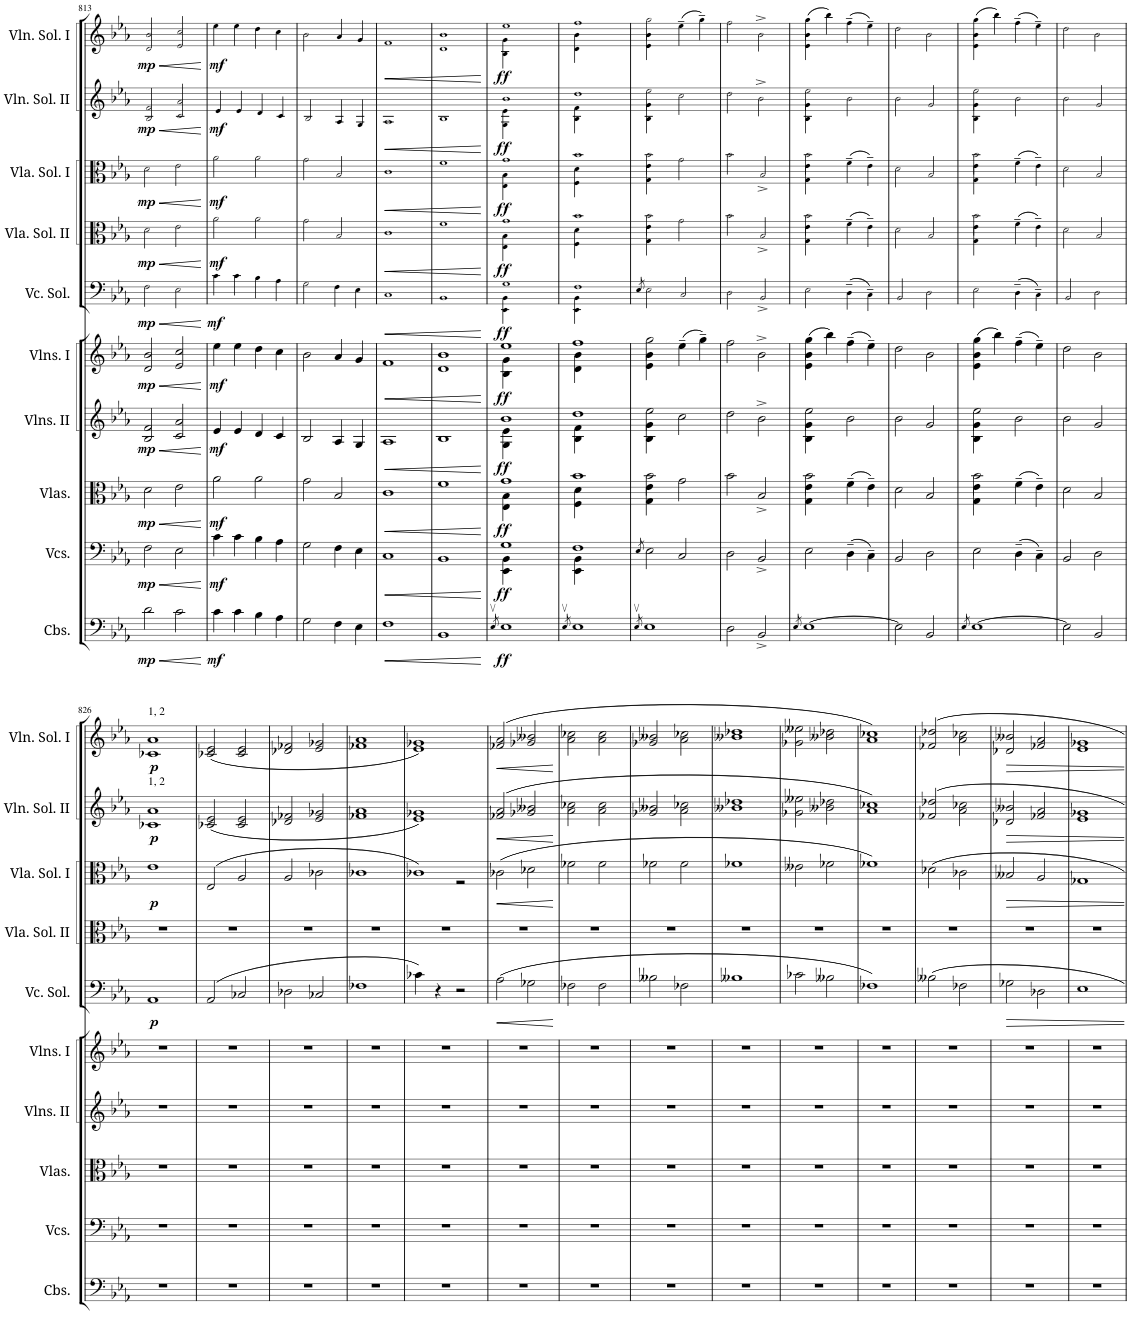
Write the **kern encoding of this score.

**kern	**dynam	**kern	**dynam	**kern	**dynam	**kern	**dynam	**kern	**dynam	**kern	**dynam	**kern	**dynam	**kern	**dynam	**kern	**dynam	**kern	**dynam
*part10	*part10	*part9	*part9	*part8	*part8	*part7	*part7	*part6	*part6	*part5	*part5	*part4	*part4	*part3	*part3	*part2	*part2	*part1	*part1
*staff10	*staff10	*staff9	*staff9	*staff8	*staff8	*staff7	*staff7	*staff6	*staff6	*staff5	*staff5	*staff4	*staff4	*staff3	*staff3	*staff2	*staff2	*staff1	*staff1
*I"Contrabasses	*	*I"Violoncellos	*	*I"Violas	*	*I"Violins II	*	*I"Violins I	*	*I"Violoncello Solo	*	*I"Viola Solo II	*	*I"Viola Solo I	*	*I"Violin Solo II	*	*I"Violin Solo I	*
*I'Cbs.	*	*I'Vcs.	*	*I'Vlas.	*	*I'Vlns. II	*	*I'Vlns. I	*	*I'Vc. Sol.	*	*I'Vla. Sol. II	*	*I'Vla. Sol. I	*	*I'Vln. Sol. II	*	*I'Vln. Sol. I	*
!!LO:PB:g=z
*clefF4	*	*clefF4	*	*clefC3	*	*clefG2	*	*clefG2	*	*clefF4	*	*clefC3	*	*clefC3	*	*clefG2	*	*clefG2	*
*Trd7c12	*	*	*	*	*	*	*	*	*	*	*	*	*	*	*	*	*	*	*
*k[b-e-a-]	*	*k[b-e-a-]	*	*k[b-e-a-]	*	*k[b-e-a-]	*	*k[b-e-a-]	*	*k[b-e-a-]	*	*k[b-e-a-]	*	*k[b-e-a-]	*	*k[b-e-a-]	*	*k[b-e-a-]	*
*M4/4	*	*M4/4	*	*M4/4	*	*M4/4	*	*M4/4	*	*M4/4	*	*M4/4	*	*M4/4	*	*M4/4	*	*M4/4	*
=813	=813	=813	=813	=813	=813	=813	=813	=813	=813	=813	=813	=813	=813	=813	=813	=813	=813	=813	=813
!	!LO:HP:b	!	!LO:HP:b	!	!LO:HP:b	!	!LO:HP:b	!	!LO:HP:b	!	!LO:HP:b	!	!LO:HP:b	!	!LO:HP:b	!	!LO:HP:b	!	!LO:HP:b
!	!LO:DY:n=1:b	!	!LO:DY:n=1:b	!	!LO:DY:n=1:b	!	!LO:DY:n=1:b	!	!LO:DY:n=1:b	!	!LO:DY:n=1:b	!	!LO:DY:n=1:b	!	!LO:DY:n=1:b	!	!LO:DY:n=1:b	!	!LO:DY:n=1:b
2d\	< mp	2F\	< mp	2d\	< mp	2B-/ 2f/	< mp	2d/ 2b-/	< mp	2F\	< mp	2d\	< mp	2d\	< mp	2B-/ 2f/	< mp	2d/ 2b-/	< mp
2c\	.	2E-\	.	2e-\	.	2c/ 2a-/	.	2e-/ 2cc/	.	2E-\	.	2e-\	.	2e-\	.	2c/ 2a-/	.	2e-/ 2cc/	.
.	[	.	[	.	[	.	[	.	[	.	[	.	[	.	[	.	[	.	[
=814	=814	=814	=814	=814	=814	=814	=814	=814	=814	=814	=814	=814	=814	=814	=814	=814	=814	=814	=814
!	!LO:DY:b	!	!LO:DY:b	!	!LO:DY:b	!	!LO:DY:b	!	!LO:DY:b	!	!LO:DY:b	!	!LO:DY:b	!	!LO:DY:b	!	!LO:DY:b	!	!LO:DY:b
4c\	mf	4c\	mf	2a-\	mf	4e-/	mf	4ee-\	mf	4c\	mf	2a-\	mf	2a-\	mf	4e-/	mf	4ee-\	mf
4c\	.	4c\	.	.	.	4e-/	.	4ee-\	.	4c\	.	.	.	.	.	4e-/	.	4ee-\	.
4B-\	.	4B-\	.	2a-\	.	4d/	.	4dd\	.	4B-\	.	2a-\	.	2a-\	.	4d/	.	4dd\	.
4A-\	.	4A-\	.	.	.	4c/	.	4cc\	.	4A-\	.	.	.	.	.	4c/	.	4cc\	.
=815	=815	=815	=815	=815	=815	=815	=815	=815	=815	=815	=815	=815	=815	=815	=815	=815	=815	=815	=815
2G\	.	2G\	.	2g\	.	2B-/	.	2b-\	.	2G\	.	2g\	.	2g\	.	2B-/	.	2b-\	.
4F\	.	4F\	.	2B-/	.	4A-/	.	4a-/	.	4F\	.	2B-/	.	2B-/	.	4A-/	.	4a-/	.
4E-\	.	4E-\	.	.	.	4G/	.	4g/	.	4E-\	.	.	.	.	.	4G/	.	4g/	.
=816	=816	=816	=816	=816	=816	=816	=816	=816	=816	=816	=816	=816	=816	=816	=816	=816	=816	=816	=816
!	!LO:HP:b	!	!LO:HP:b	!	!LO:HP:b	!	!LO:HP:b	!	!LO:HP:b	!	!LO:HP:b	!	!LO:HP:b	!	!LO:HP:b	!	!LO:HP:b	!	!LO:HP:b
1F	<	1C	<	1c	<	1A-	<	1f	<	1C	<	1c	<	1c	<	1A-	<	1f	<
=817	=817	=817	=817	=817	=817	=817	=817	=817	=817	=817	=817	=817	=817	=817	=817	=817	=817	=817	=817
1BB-	.	1BB-	.	1f	.	1B-	.	1d 1b-	.	1BB-	.	1f	.	1f	.	1B-	.	1d 1b-	.
.	[	.	[	.	[	.	[	.	[	.	[	.	[	.	[	.	[	.	[
=818	=818	=818	=818	=818	=818	=818	=818	=818	=818	=818	=818	=818	=818	=818	=818	=818	=818	=818	=818
8qE-v/	.	.	.	.	.	.	.	.	.	.	.	.	.	.	.	.	.	.	.
*	*	*^	*	*^	*	*^	*	*^	*	*^	*	*^	*	*^	*	*^	*	*^	*
!	!LO:DY:b	!	!	!LO:DY:b	!	!	!LO:DY:b	!	!	!LO:DY:b	!	!	!LO:DY:b	!	!	!LO:DY:b	!	!	!LO:DY:b	!	!	!LO:DY:b	!	!	!LO:DY:b	!	!	!LO:DY:b
1E-	ff	1G	4EE-\ 4BB-\	ff	1g	4E-\ 4B-\	ff	1b-	4G\ 4e-\	ff	1ee-	4B-\ 4g\	ff	1G	4EE-\ 4BB-\	ff	1g	4E-\ 4B-\	ff	1g	4E-\ 4B-\	ff	1b-	4G\ 4e-\	ff	1ee-	4B-\ 4g\	ff
.	.	.	2.ryy	.	.	2.ryy	.	.	2.ryy	.	.	2.ryy	.	.	2.ryy	.	.	2.ryy	.	.	2.ryy	.	.	2.ryy	.	.	2.ryy	.
=819	=819	=819	=819	=819	=819	=819	=819	=819	=819	=819	=819	=819	=819	=819	=819	=819	=819	=819	=819	=819	=819	=819	=819	=819	=819	=819	=819	=819
8qE-v/	.	.	.	.	.	.	.	.	.	.	.	.	.	.	.	.	.	.	.	.	.	.	.	.	.	.	.	.
1E-	.	1F	4EE-\ 4BB-\	.	1b-	4F\ 4d\	.	1dd	4B-\ 4f\	.	1ff	4d\ 4b-\	.	1F	4EE-\ 4BB-\	.	1b-	4F\ 4d\	.	1b-	4F\ 4d\	.	1dd	4B-\ 4f\	.	1ff	4d\ 4b-\	.
.	.	.	2.ryy	.	.	2.ryy	.	.	2.ryy	.	.	2.ryy	.	.	2.ryy	.	.	2.ryy	.	.	2.ryy	.	.	2.ryy	.	.	2.ryy	.
*	*	*v	*v	*	*	*	*	*	*	*	*	*	*	*v	*v	*	*	*	*	*	*	*	*	*	*	*	*	*
=820	=820	=820	=820	=820	=820	=820	=820	=820	=820	=820	=820	=820	=820	=820	=820	=820	=820	=820	=820	=820	=820	=820	=820	=820	=820	=820
8qE-v/	.	8qE-/	.	.	.	.	.	.	.	.	.	.	8qE-/	.	.	.	.	.	.	.	.	.	.	.	.	.
1E-	.	2E-\	.	2b-\	4G\ 4e-\	.	2ee-\	4B-\ 4g\	.	2gg\	4e-\ 4b-\	.	2E-\	.	2b-\	4G\ 4e-\	.	2b-\	4G\ 4e-\	.	2ee-\	4B-\ 4g\	.	2gg\	4e-\ 4b-\	.
.	.	.	.	.	2.ryy	.	.	2.ryy	.	.	2.ryy	.	.	.	.	2.ryy	.	.	2.ryy	.	.	2.ryy	.	.	2.ryy	.
.	.	2C/	.	2g\	.	.	2cc\	.	.	(>4ee-~>\	.	.	2C/	.	2g\	.	.	2g\	.	.	2cc\	.	.	(>4ee-~>\	.	.
.	.	.	.	.	.	.	.	.	.	4gg~>\)	.	.	.	.	.	.	.	.	.	.	.	.	.	4gg~>\)	.	.
*	*	*	*	*v	*v	*	*	*	*	*v	*v	*	*	*	*v	*v	*	*v	*v	*	*v	*v	*	*v	*v	*
*	*	*	*	*	*	*v	*v	*	*	*	*	*	*	*	*	*	*	*	*	*
=821	=821	=821	=821	=821	=821	=821	=821	=821	=821	=821	=821	=821	=821	=821	=821	=821	=821	=821	=821
2D\	.	2D\	.	2b-\	.	2dd\	.	2ff\	.	2D\	.	2b-\	.	2b-\	.	2dd\	.	2ff\	.
2BB-^/	.	2BB-^/	.	2B-^/	.	2b-^\	.	2b-^\	.	2BB-^/	.	2B-^/	.	2B-^/	.	2b-^\	.	2b-^\	.
=822	=822	=822	=822	=822	=822	=822	=822	=822	=822	=822	=822	=822	=822	=822	=822	=822	=822	=822	=822
8qE-/	.	.	.	.	.	.	.	.	.	.	.	.	.	.	.	.	.	.	.
*	*	*	*	*^	*	*^	*	*^	*	*	*	*^	*	*^	*	*^	*	*^	*
[1E-	.	2E-\	.	2b-\	4G\ 4e-\	.	2ee-\	4B-\ 4g\	.	(>4gg\	4e-\ 4b-\	.	2E-\	.	2b-\	4G\ 4e-\	.	2b-\	4G\ 4e-\	.	2ee-\	4B-\ 4g\	.	(>4gg\	4e-\ 4b-\	.
.	.	.	.	.	2.ryy	.	.	2.ryy	.	4bb-\)	2.ryy	.	.	.	.	2.ryy	.	.	2.ryy	.	.	2.ryy	.	4bb-\)	2.ryy	.
.	.	(>4D~>\	.	(>4f~>\	.	.	2b-\	.	.	(>4ff~>\	.	.	(>4D~>\	.	(>4f~>\	.	.	(>4f~>\	.	.	2b-\	.	.	(>4ff~>\	.	.
.	.	4C~>\)	.	4e-~>\)	.	.	.	.	.	4ee-~>\)	.	.	4C~>\)	.	4e-~>\)	.	.	4e-~>\)	.	.	.	.	.	4ee-~>\)	.	.
*	*	*	*	*v	*v	*	*	*	*	*v	*v	*	*	*	*v	*v	*	*v	*v	*	*v	*v	*	*v	*v	*
*	*	*	*	*	*	*v	*v	*	*	*	*	*	*	*	*	*	*	*	*	*
=823	=823	=823	=823	=823	=823	=823	=823	=823	=823	=823	=823	=823	=823	=823	=823	=823	=823	=823	=823
2E-\]	.	2BB-/	.	2d\	.	2b-\	.	2dd\	.	2BB-/	.	2d\	.	2d\	.	2b-\	.	2dd\	.
2BB-/	.	2D\	.	2B-/	.	2g/	.	2b-\	.	2D\	.	2B-/	.	2B-/	.	2g/	.	2b-\	.
=824	=824	=824	=824	=824	=824	=824	=824	=824	=824	=824	=824	=824	=824	=824	=824	=824	=824	=824	=824
8qE-/	.	.	.	.	.	.	.	.	.	.	.	.	.	.	.	.	.	.	.
*	*	*	*	*^	*	*^	*	*^	*	*	*	*^	*	*^	*	*^	*	*^	*
[1E-	.	2E-\	.	2b-\	4G\ 4e-\	.	2ee-\	4B-\ 4g\	.	(>4gg\	4e-\ 4b-\	.	2E-\	.	2b-\	4G\ 4e-\	.	2b-\	4G\ 4e-\	.	2ee-\	4B-\ 4g\	.	(>4gg\	4e-\ 4b-\	.
.	.	.	.	.	2.ryy	.	.	2.ryy	.	4bb-\)	2.ryy	.	.	.	.	2.ryy	.	.	2.ryy	.	.	2.ryy	.	4bb-\)	2.ryy	.
.	.	(>4D~>\	.	(>4f~>\	.	.	2b-\	.	.	(>4ff~>\	.	.	(>4D~>\	.	(>4f~>\	.	.	(>4f~>\	.	.	2b-\	.	.	(>4ff~>\	.	.
.	.	4C~>\)	.	4e-~>\)	.	.	.	.	.	4ee-~>\)	.	.	4C~>\)	.	4e-~>\)	.	.	4e-~>\)	.	.	.	.	.	4ee-~>\)	.	.
*	*	*	*	*v	*v	*	*	*	*	*v	*v	*	*	*	*v	*v	*	*v	*v	*	*v	*v	*	*v	*v	*
*	*	*	*	*	*	*v	*v	*	*	*	*	*	*	*	*	*	*	*	*	*
=825	=825	=825	=825	=825	=825	=825	=825	=825	=825	=825	=825	=825	=825	=825	=825	=825	=825	=825	=825
2E-\]	.	2BB-/	.	2d\	.	2b-\	.	2dd\	.	2BB-/	.	2d\	.	2d\	.	2b-\	.	2dd\	.
2BB-/	.	2D\	.	2B-/	.	2g/	.	2b-\	.	2D\	.	2B-/	.	2B-/	.	2g/	.	2b-\	.
!!LO:LB:g=z
=826	=826	=826	=826	=826	=826	=826	=826	=826	=826	=826	=826	=826	=826	=826	=826	=826	=826	=826	=826
!	!	!	!	!	!	!	!	!	!	!	!	!	!	!	!	!	!	!LO:TX:a:t=1, 2	!
!	!	!	!	!	!	!	!	!	!	!	!	!	!	!	!	!LO:TX:a:t=1, 2	!	!	!
!	!	!	!	!	!	!	!	!	!	!	!LO:DY:b	!	!	!	!LO:DY:b	!	!LO:DY:b	!	!LO:DY:b
1r	.	1r	.	1r	.	1r	.	1r	.	1AA-	p	1r	.	1e-	p	1c-X 1a-	p	1c-X 1a-	p
=827	=827	=827	=827	=827	=827	=827	=827	=827	=827	=827	=827	=827	=827	=827	=827	=827	=827	=827	=827
1r	.	1r	.	1r	.	1r	.	1r	.	(>2AA-/	.	1r	.	(>2E-/	.	(<2c-X/ 2e-/	.	(<2c-X/ 2e-/	.
.	.	.	.	.	.	.	.	.	.	2C-X/	.	.	.	2A-/	.	2c-/ 2e-/	.	2c-/ 2e-/	.
=828	=828	=828	=828	=828	=828	=828	=828	=828	=828	=828	=828	=828	=828	=828	=828	=828	=828	=828	=828
1r	.	1r	.	1r	.	1r	.	1r	.	2D-X\	.	1r	.	2A-/	.	2d-X/ 2f-X/	.	2d-X/ 2f-X/	.
.	.	.	.	.	.	.	.	.	.	2C-X/	.	.	.	2c-X\	.	2e-/ 2g-X/	.	2e-/ 2g-X/	.
=829	=829	=829	=829	=829	=829	=829	=829	=829	=829	=829	=829	=829	=829	=829	=829	=829	=829	=829	=829
1r	.	1r	.	1r	.	1r	.	1r	.	1F-X	.	1r	.	1c-X	.	1f-X 1a-	.	1f-X 1a-	.
=830	=830	=830	=830	=830	=830	=830	=830	=830	=830	=830	=830	=830	=830	=830	=830	=830	=830	=830	=830
*	*	*	*	*	*	*	*	*	*	*	*	*	*	*^	*	*	*	*	*
1r	.	1r	.	1r	.	1r	.	1r	.	4c-X\)	.	1r	.	1c-X)	2ryy	.	1e- 1g-X)	.	1e- 1g-X)	.
.	.	.	.	.	.	.	.	.	.	4r	.	.	.	.	.	.	.	.	.	.
.	.	.	.	.	.	.	.	.	.	2r	.	.	.	.	2r	.	.	.	.	.
=831	=831	=831	=831	=831	=831	=831	=831	=831	=831	=831	=831	=831	=831	=831	=831	=831	=831	=831	=831	=831
!	!	!	!	!	!	!	!	!	!	!	!LO:HP:b	!	!	!	!	!LO:HP:b	!	!LO:HP:b	!	!LO:HP:b
*	*	*	*	*	*	*	*	*	*	*	*	*	*	*v	*v	*	*	*	*	*
1r	.	1r	.	1r	.	1r	.	1r	.	(2A-\	<	1r	.	(2c-X\	<	(2f-X/ 2a-/	<	(2f-X/ 2a-/	<
.	.	.	.	.	.	.	.	.	.	2G-X\	.	.	.	2d-X\	.	2g-X/ 2b--X/	.	2g-X/ 2b--X/	.
.	.	.	.	.	.	.	.	.	.	.	[	.	.	.	[	.	[	.	[
=832	=832	=832	=832	=832	=832	=832	=832	=832	=832	=832	=832	=832	=832	=832	=832	=832	=832	=832	=832
1r	.	1r	.	1r	.	1r	.	1r	.	2F-X\	.	1r	.	2f-X\	.	2a-\ 2cc-X\	.	2a-\ 2cc-X\	.
.	.	.	.	.	.	.	.	.	.	2F-\	.	.	.	2f-\	.	2a-\ 2cc-\	.	2a-\ 2cc-\	.
=833	=833	=833	=833	=833	=833	=833	=833	=833	=833	=833	=833	=833	=833	=833	=833	=833	=833	=833	=833
1r	.	1r	.	1r	.	1r	.	1r	.	2B--X\	.	1r	.	2f-X\	.	2g-X/ 2b--X/	.	2g-X/ 2b--X/	.
.	.	.	.	.	.	.	.	.	.	2F-X\	.	.	.	2f-\	.	2a-\ 2cc-X\	.	2a-\ 2cc-X\	.
=834	=834	=834	=834	=834	=834	=834	=834	=834	=834	=834	=834	=834	=834	=834	=834	=834	=834	=834	=834
1r	.	1r	.	1r	.	1r	.	1r	.	1B--X	.	1r	.	1f-X	.	1b--X 1dd-X	.	1b--X 1dd-X	.
=835	=835	=835	=835	=835	=835	=835	=835	=835	=835	=835	=835	=835	=835	=835	=835	=835	=835	=835	=835
1r	.	1r	.	1r	.	1r	.	1r	.	2c-X\	.	1r	.	2e--X\	.	2g-X\ 2ee--X\	.	2g-X\ 2ee--X\	.
.	.	.	.	.	.	.	.	.	.	2B--X\	.	.	.	2f-X\	.	2b--X\ 2dd-X\	.	2b--X\ 2dd-X\	.
=836	=836	=836	=836	=836	=836	=836	=836	=836	=836	=836	=836	=836	=836	=836	=836	=836	=836	=836	=836
1r	.	1r	.	1r	.	1r	.	1r	.	1F-X)	.	1r	.	1f-X)	.	1a- 1cc-X)	.	1a- 1cc-X)	.
=837	=837	=837	=837	=837	=837	=837	=837	=837	=837	=837	=837	=837	=837	=837	=837	=837	=837	=837	=837
1r	.	1r	.	1r	.	1r	.	1r	.	2B--X\	.	1r	.	2d-X\	.	2f-X/ 2dd-X/	.	2f-X/ 2dd-X/	.
.	.	.	.	.	.	.	.	.	.	2F-X\	.	.	.	2c-X\	.	2a-\ 2cc-X\	.	2a-\ 2cc-X\	.
=838	=838	=838	=838	=838	=838	=838	=838	=838	=838	=838	=838	=838	=838	=838	=838	=838	=838	=838	=838
1r	.	1r	.	1r	.	1r	.	1r	.	2G-X\	.	1r	.	2B--X/	.	2d-X/ 2b--X/	.	2d-X/ 2b--X/	.
.	.	.	.	.	.	.	.	.	.	2D-X\	.	.	.	2A-/	.	2f-X/ 2a-/	.	2f-X/ 2a-/	.
=839	=839	=839	=839	=839	=839	=839	=839	=839	=839	=839	=839	=839	=839	=839	=839	=839	=839	=839	=839
1r	.	1r	.	1r	.	1r	.	1r	.	1E-	.	1r	.	1G-X	.	1e- 1g-X	.	1e- 1g-X	.
=	=	=	=	=	=	=	=	=	=	=	=	=	=	=	=	=	=	=	=
*-	*-	*-	*-	*-	*-	*-	*-	*-	*-	*-	*-	*-	*-	*-	*-	*-	*-	*-	*-
